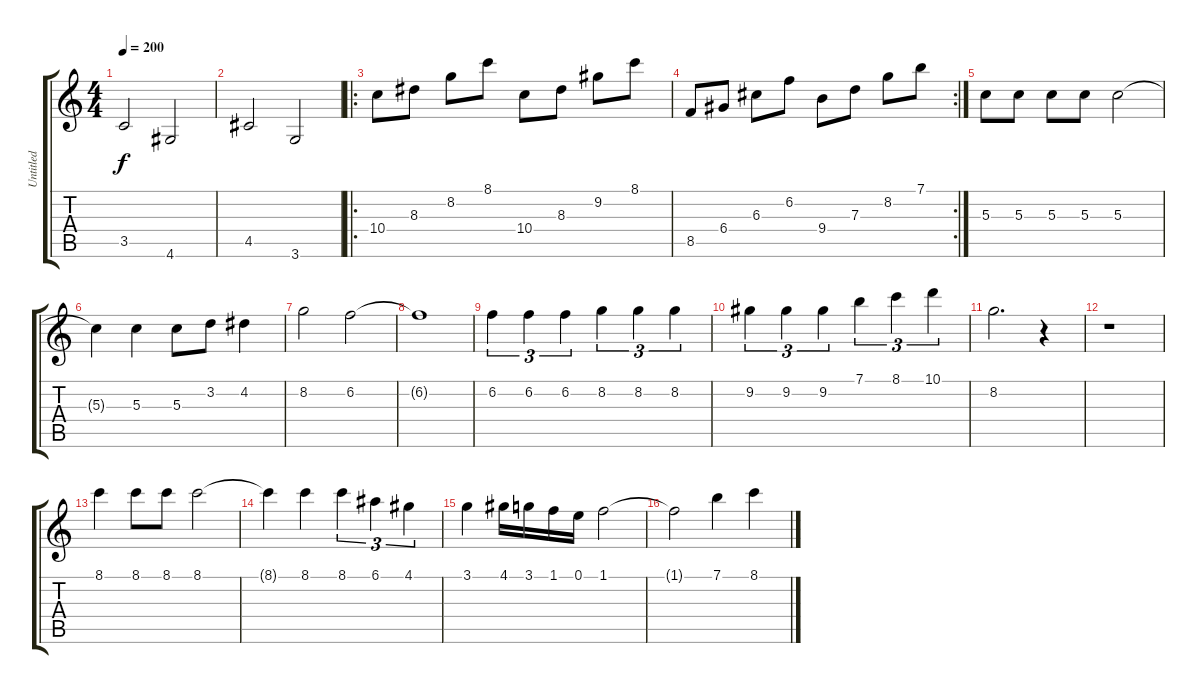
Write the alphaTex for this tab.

\track ("Untitled" "Untitled") {instrument acousticguitarsteel}
\staff {score tabs}
\tuning (E4 B3 G3 D3 A2 E2) {hide}
\ts (4 4)
\tempo 200
\clef g2
\ks c
3.5.2{dy f instrument acousticguitarsteel} 4.6.2 |
4.5.2 3.6.2 |
\ro
10.4.8 8.3.8 8.2.8 8.1.8 10.4.8 8.3.8 9.2.8 8.1.8 |
\rc 2
8.5.8 6.4.8 6.3.8 6.2.8 9.4.8 7.3.8 8.2.8 7.1.8 |
5.3.8 5.3.8 5.3.8 5.3.8 5.3.2 |
5.3{t}.4 5.3.4 5.3.8 3.2.8 4.2.4 |
8.2.2 6.2.2 |
6.2{t}.1 |
6.2.4{tu (3 2)} 6.2.4{tu (3 2)} 6.2.4{tu (3 2)} 8.2.4{tu (3 2)} 8.2.4{tu (3 2)} 8.2.4{tu (3 2)} |
9.2.4{tu (3 2)} 9.2.4{tu (3 2)} 9.2.4{tu (3 2)} 7.1.4{tu (3 2)} 8.1.4{tu (3 2)} 10.1.4{tu (3 2)} |
8.2.2{d} r.4 |
r.1 |
8.1.4 8.1.8 8.1.8 8.1.2 |
8.1{t}.4 8.1.4 8.1.4{tu (3 2)} 6.1.4{tu (3 2)} 4.1.4{tu (3 2)} |
3.1.4 4.1.16 3.1.16 1.1.16 0.1.16 1.1.2 |
1.1{t}.2 7.1.4 8.1.4
